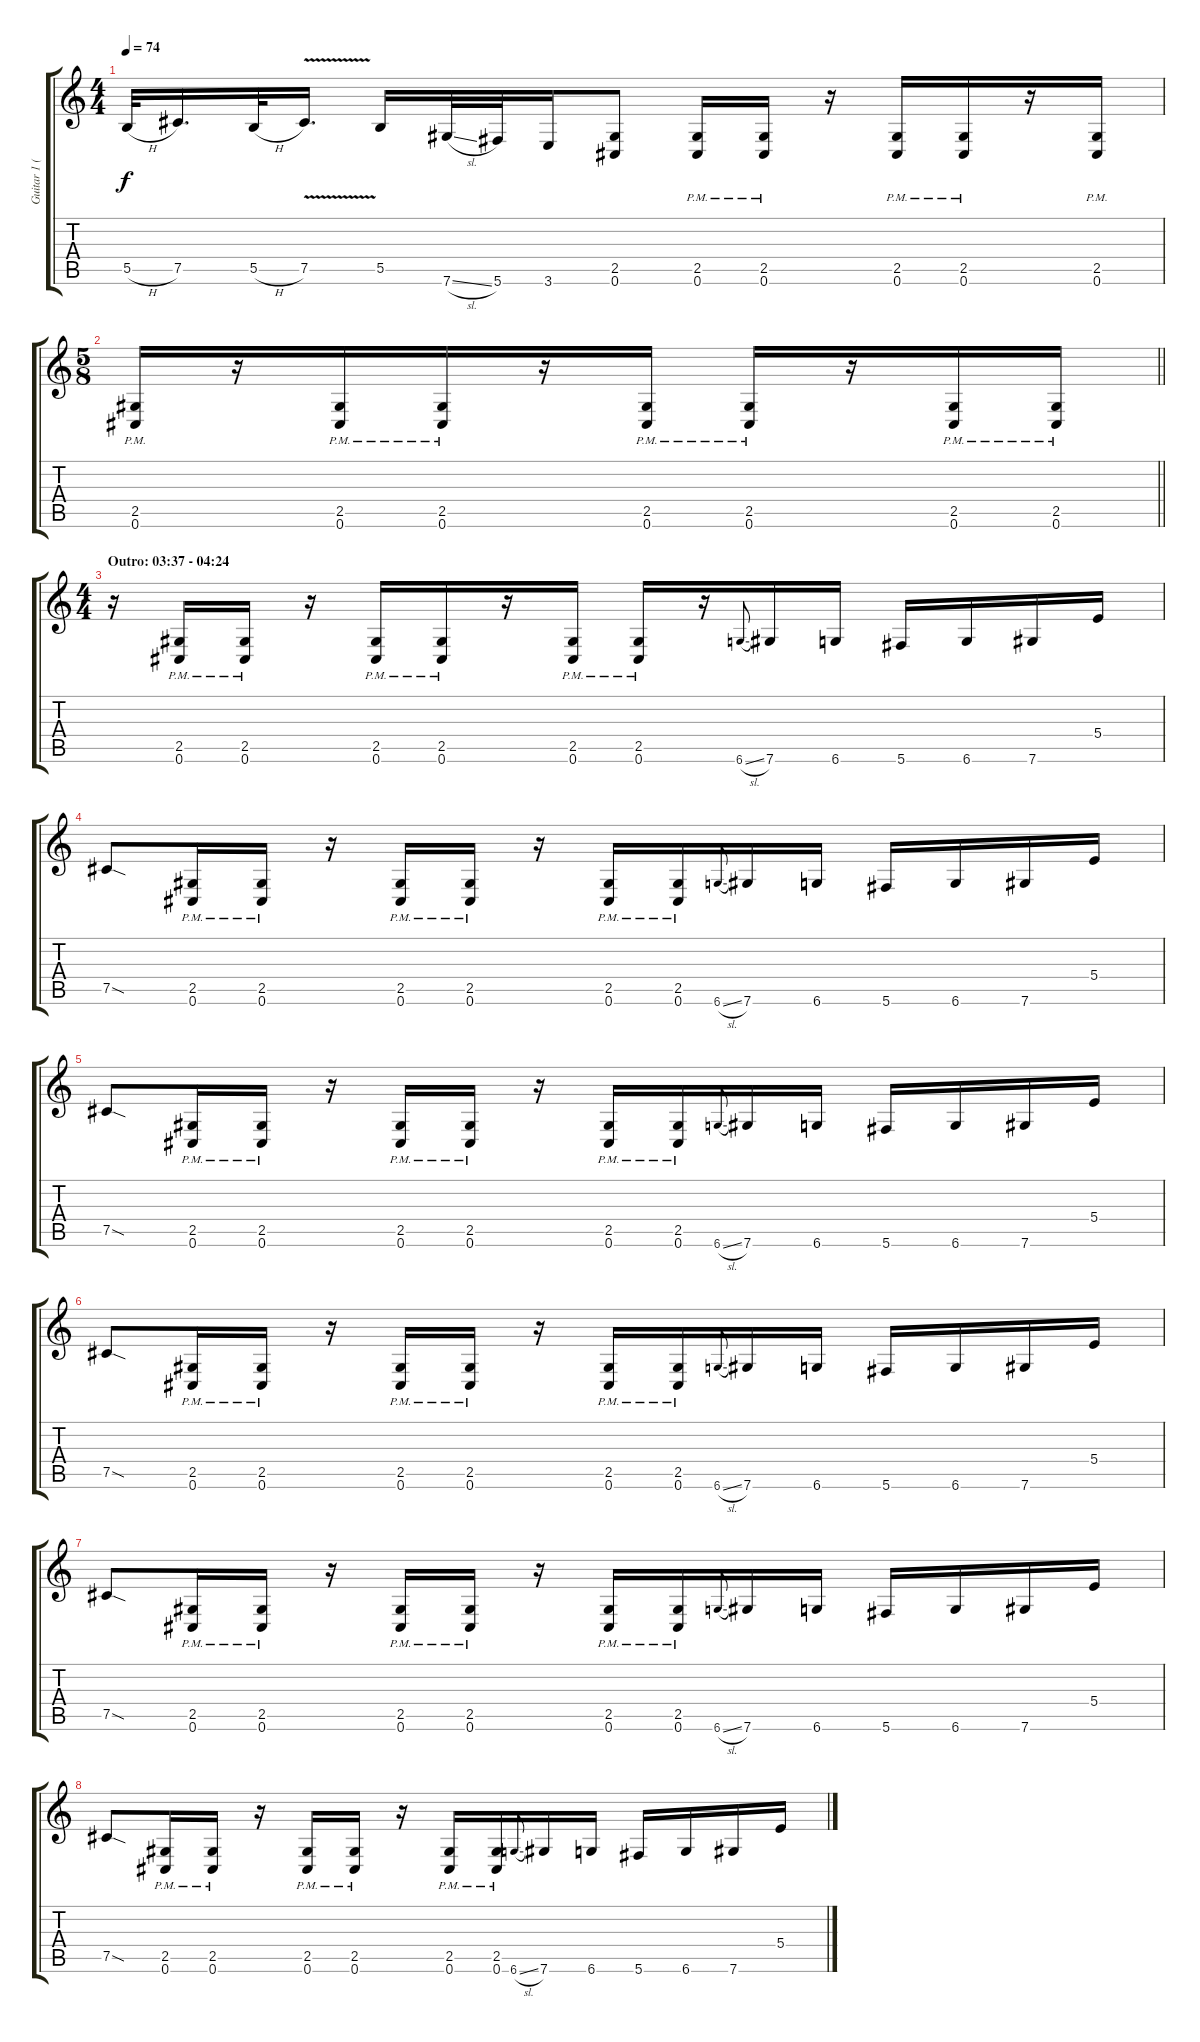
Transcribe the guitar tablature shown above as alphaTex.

\track ("Guitar 1 (Distortion)" "Guitar 1 (") {instrument distortionguitar}
\staff {score tabs}
\tuning (Db4 Ab3 E3 B2 Gb2 Db2) {hide}
\ts (4 4)
\tempo 74
\clef g2
\ks c
5.5{h}.32{dy f} 7.5.16{d} 5.5{h}.32 7.5{v}.16{d} 5.5.16 7.6{sl}.32 5.6.32 3.6.16 (2.5 0.6).8 (2.5{pm} 0.6{pm}).16 (2.5{pm} 0.6{pm}).16 r.16 (2.5{pm} 0.6{pm}).16 (2.5{pm} 0.6{pm}).16 r.16 (2.5{pm} 0.6{pm}).16 |
\ts (5 8)
\barLineRight lightlight
(2.5{pm} 0.6{pm}).16 r.16 (2.5{pm} 0.6{pm}).16 (2.5{pm} 0.6{pm}).16 r.16 (2.5{pm} 0.6{pm}).16 (2.5{pm} 0.6{pm}).16 r.16 (2.5{pm} 0.6{pm}).16 (2.5{pm} 0.6{pm}).16 |
\ts (4 4)
\section ("" "Outro: 03:37 - 04:24")
r.16 (2.5{pm} 0.6{pm}).16 (2.5{pm} 0.6{pm}).16 r.16 (2.5{pm} 0.6{pm}).16 (2.5{pm} 0.6{pm}).16 r.16 (2.5{pm} 0.6{pm}).16 (2.5{pm} 0.6{pm}).16 r.16 6.6{sl}.8{gr onbeat} 7.6.16 6.6.16 5.6.16 6.6.16 7.6.16 5.4.16 |
7.5{sod}.8 (2.5{pm} 0.6{pm}).16 (2.5{pm} 0.6{pm}).16 r.16 (2.5{pm} 0.6{pm}).16 (2.5{pm} 0.6{pm}).16 r.16 (2.5{pm} 0.6{pm}).16 (2.5{pm} 0.6{pm}).16 6.6{sl}.8{gr onbeat} 7.6.16 6.6.16 5.6.16 6.6.16 7.6.16 5.4.16 |
7.5{sod}.8 (2.5{pm} 0.6{pm}).16 (2.5{pm} 0.6{pm}).16 r.16 (2.5{pm} 0.6{pm}).16 (2.5{pm} 0.6{pm}).16 r.16 (2.5{pm} 0.6{pm}).16 (2.5{pm} 0.6{pm}).16 6.6{sl}.8{gr onbeat} 7.6.16 6.6.16 5.6.16 6.6.16 7.6.16 5.4.16 |
7.5{sod}.8 (2.5{pm} 0.6{pm}).16 (2.5{pm} 0.6{pm}).16 r.16 (2.5{pm} 0.6{pm}).16 (2.5{pm} 0.6{pm}).16 r.16 (2.5{pm} 0.6{pm}).16 (2.5{pm} 0.6{pm}).16 6.6{sl}.8{gr onbeat} 7.6.16 6.6.16 5.6.16 6.6.16 7.6.16 5.4.16 |
7.5{sod}.8{volume 8} (2.5{pm} 0.6{pm}).16 (2.5{pm} 0.6{pm}).16 r.16 (2.5{pm} 0.6{pm}).16 (2.5{pm} 0.6{pm}).16 r.16 (2.5{pm} 0.6{pm}).16 (2.5{pm} 0.6{pm}).16 6.6{sl}.8{gr onbeat} 7.6.16 6.6.16 5.6.16 6.6.16 7.6.16 5.4.16 |
7.5{sod}.8 (2.5{pm} 0.6{pm}).16 (2.5{pm} 0.6{pm}).16 r.16 (2.5{pm} 0.6{pm}).16 (2.5{pm} 0.6{pm}).16 r.16 (2.5{pm} 0.6{pm}).16 (2.5{pm} 0.6{pm}).16 6.6{sl}.8{gr onbeat} 7.6.16 6.6.16 5.6.16 6.6.16 7.6.16 5.4.16
